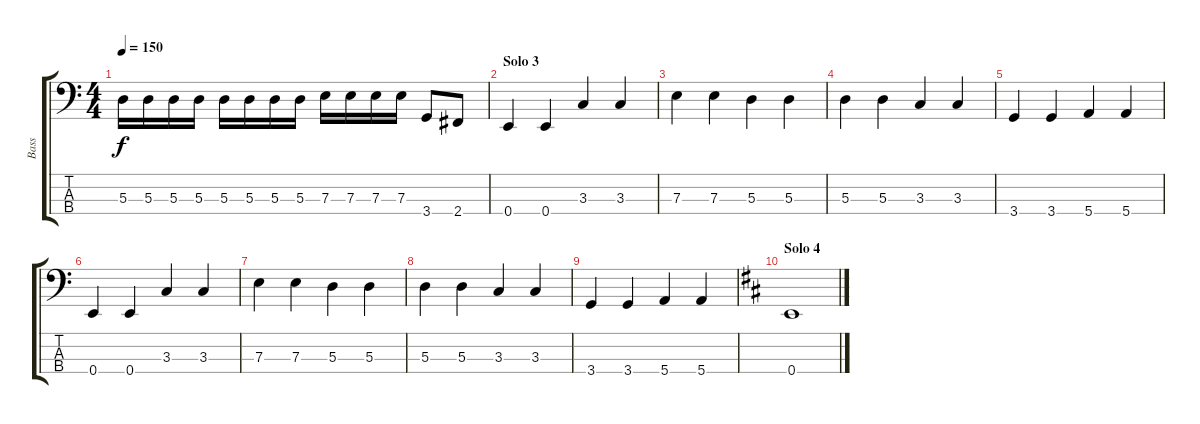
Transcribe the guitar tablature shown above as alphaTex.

\track ("Bass" "Bass") {instrument electricbasspick}
\staff {score tabs}
\tuning (G2 D2 A1 E1) {hide}
\ts (4 4)
\tempo 150
\clef f4
\ks c
5.3.16{dy f} 5.3.16 5.3.16 5.3.16 5.3.16 5.3.16 5.3.16 5.3.16 7.3.16 7.3.16 7.3.16 7.3.16 3.4.8 2.4.8 |
\section ("" "Solo 3")
0.4.4 0.4.4 3.3.4 3.3.4 |
7.3.4 7.3.4 5.3.4 5.3.4 |
5.3.4 5.3.4 3.3.4 3.3.4 |
3.4.4 3.4.4 5.4.4 5.4.4 |
0.4.4 0.4.4 3.3.4 3.3.4 |
7.3.4 7.3.4 5.3.4 5.3.4 |
5.3.4 5.3.4 3.3.4 3.3.4 |
3.4.4 3.4.4 5.4.4 5.4.4 |
\section ("" "Solo 4")
\ks d
0.4.1
